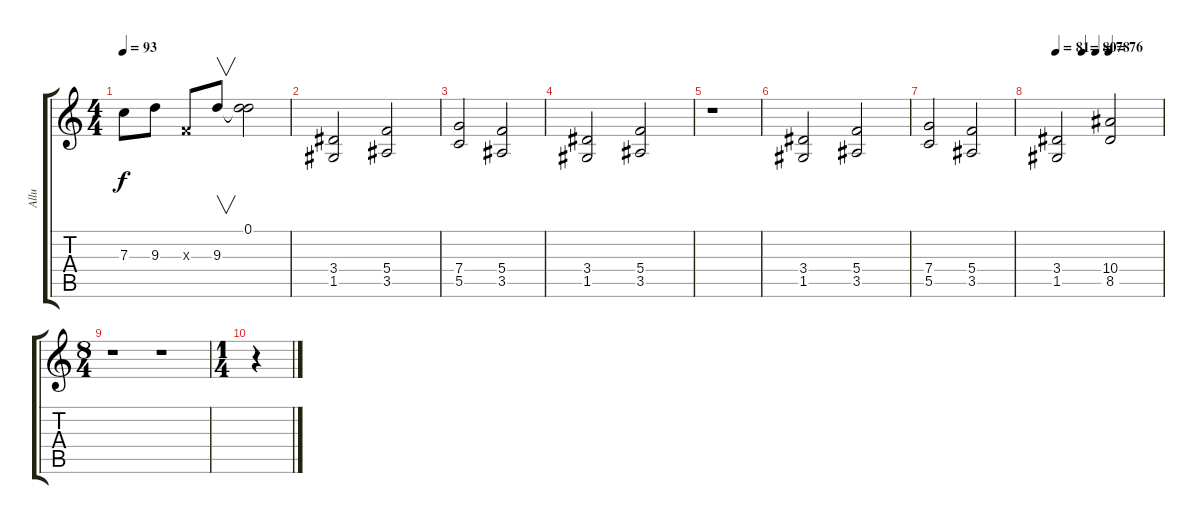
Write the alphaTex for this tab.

\track ("Allu" "Allu") {instrument distortionguitar}
\staff {score tabs}
\tuning (D4 A3 F3 C3 G2 C2) {hide}
\ts (4 4)
\tempo 93
\clef g2
\ks c
7.3.8{dy f} 9.3.8 0.3{x}.8 9.3.8{v instrument guitarharmonics} (0.1 9.3{t}).2 |
(3.4 1.5).2{volume 11 instrument distortionguitar} (5.4 3.5).2 |
(7.4 5.5).2 (5.4 3.5).2 |
(3.4 1.5).2 (5.4 3.5).2 |
r.1 |
(3.4 1.5).2 (5.4 3.5).2 |
(7.4 5.5).2 (5.4 3.5).2 |
\tempo 81
\tempo (80 0.25)
\tempo (78 0.375)
\tempo (76 0.5)
(3.4 1.5).2 (10.4 8.5).2 |
\ts (8 4)
r.1 r.1 |
\ts (1 4)
r.4
